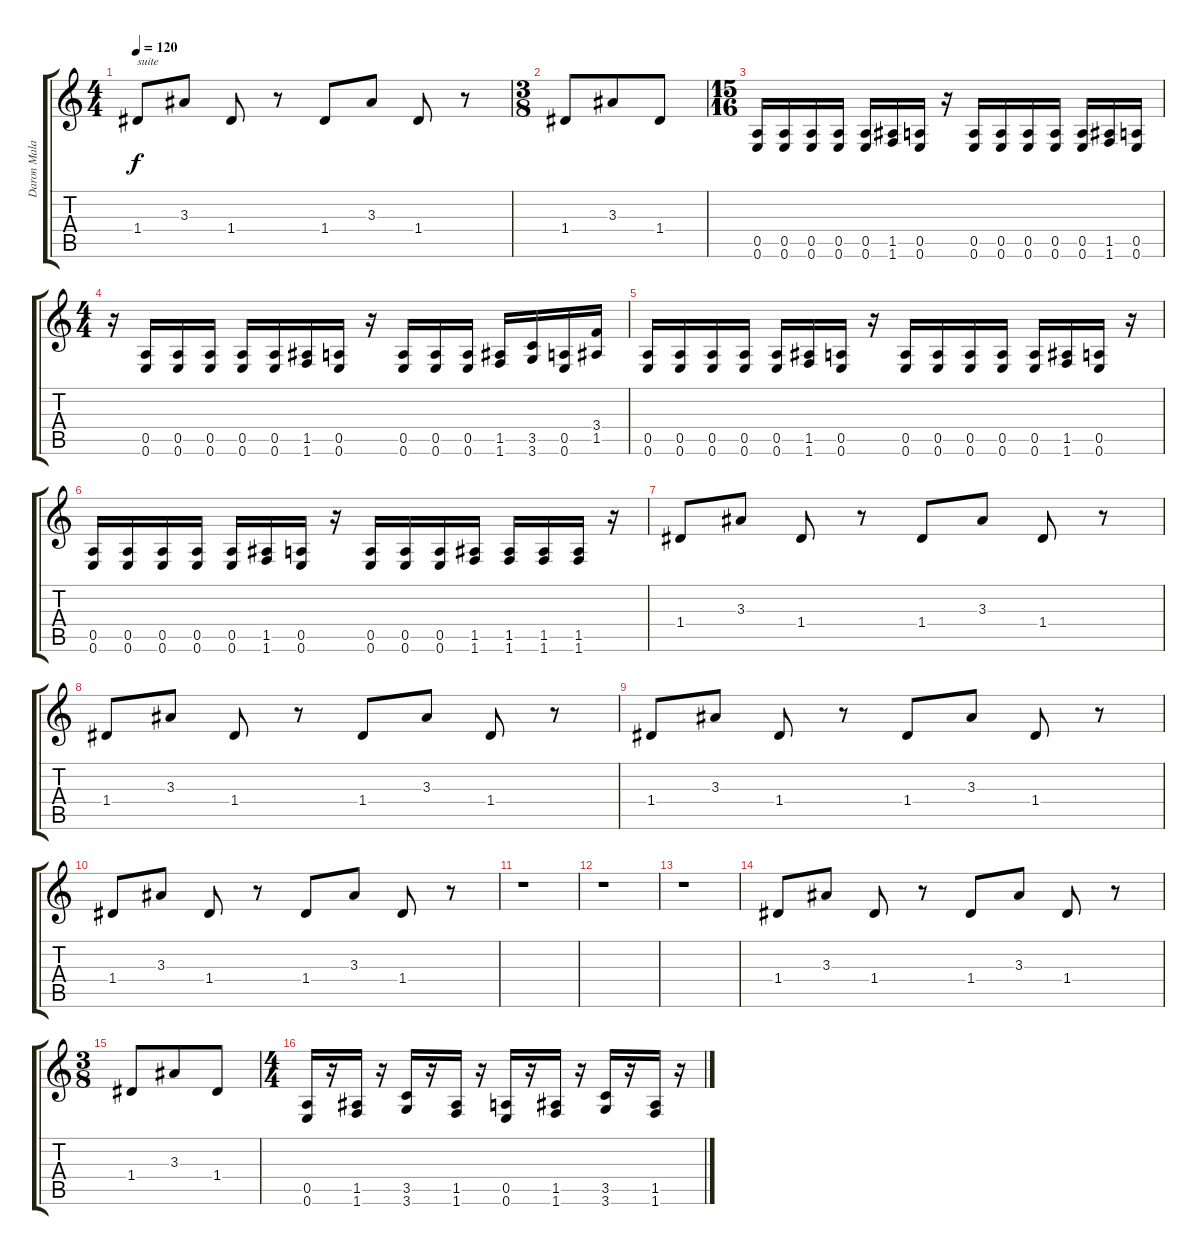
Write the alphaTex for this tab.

\track ("Daron Malakian" "Daron Mala") {instrument distortionguitar}
\staff {score tabs}
\tuning (E4 B3 G3 D3 A2 E2) {hide}
\ts (4 4)
\tempo 120
\clef g2
\ks c
1.4.8{txt "suite" dy f instrument distortionguitar} 3.3.8 1.4.8 r.8 1.4.8 3.3.8 1.4.8 r.8 |
\ts (3 8)
1.4.8 3.3.8 1.4.8 |
\ts (15 16)
(0.5 0.6).16 (0.5 0.6).16 (0.5 0.6).16 (0.5 0.6).16 (0.5 0.6).16 (1.5 1.6).16 (0.5 0.6).16 r.16 (0.5 0.6).16 (0.5 0.6).16 (0.5 0.6).16 (0.5 0.6).16 (0.5 0.6).16 (1.5 1.6).16 (0.5 0.6).16 |
\ts (4 4)
r.16 (0.5 0.6).16 (0.5 0.6).16 (0.5 0.6).16 (0.5 0.6).16 (0.5 0.6).16 (1.5 1.6).16 (0.5 0.6).16 r.16 (0.5 0.6).16 (0.5 0.6).16 (0.5 0.6).16 (1.5 1.6).16 (3.5 3.6).16 (0.5 0.6).16 (3.4 1.5).16 |
(0.5 0.6).16 (0.5 0.6).16 (0.5 0.6).16 (0.5 0.6).16 (0.5 0.6).16 (1.5 1.6).16 (0.5 0.6).16 r.16 (0.5 0.6).16 (0.5 0.6).16 (0.5 0.6).16 (0.5 0.6).16 (0.5 0.6).16 (1.5 1.6).16 (0.5 0.6).16 r.16 |
(0.5 0.6).16 (0.5 0.6).16 (0.5 0.6).16 (0.5 0.6).16 (0.5 0.6).16 (1.5 1.6).16 (0.5 0.6).16 r.16 (0.5 0.6).16 (0.5 0.6).16 (0.5 0.6).16 (1.5 1.6).16 (1.5 1.6).16 (1.5 1.6).16 (1.5 1.6).16 r.16 |
1.4.8 3.3.8 1.4.8 r.8 1.4.8 3.3.8 1.4.8 r.8 |
1.4.8 3.3.8 1.4.8 r.8 1.4.8 3.3.8 1.4.8 r.8 |
1.4.8 3.3.8 1.4.8 r.8 1.4.8 3.3.8 1.4.8 r.8 |
1.4.8 3.3.8 1.4.8 r.8 1.4.8 3.3.8 1.4.8 r.8 |
r.1 |
r.1 |
r.1 |
1.4.8 3.3.8 1.4.8 r.8 1.4.8 3.3.8 1.4.8 r.8 |
\ts (3 8)
1.4.8 3.3.8 1.4.8 |
\ts (4 4)
(0.5 0.6).16 r.16 (1.5 1.6).16 r.16 (3.5 3.6).16 r.16 (1.5 1.6).16 r.16 (0.5 0.6).16 r.16 (1.5 1.6).16 r.16 (3.5 3.6).16 r.16 (1.5 1.6).16 r.16
